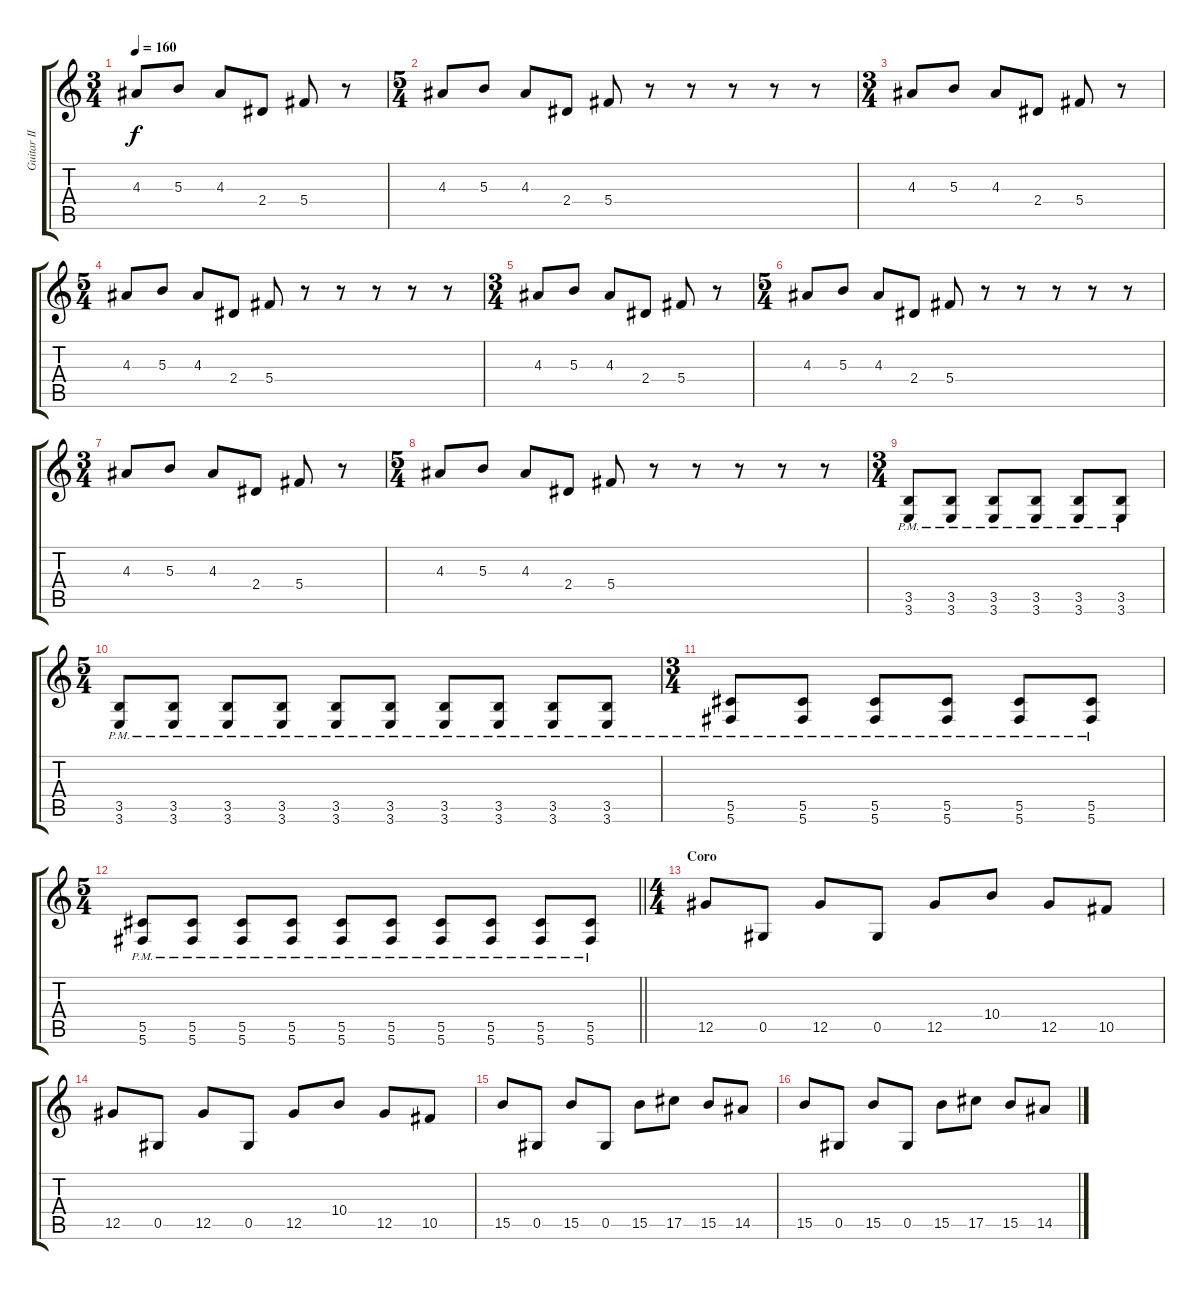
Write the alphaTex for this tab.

\track ("Guitar II" "Guitar II") {instrument distortionguitar}
\staff {score tabs}
\tuning (Eb4 Bb3 Gb3 Db3 Ab2 Db2) {hide}
\ts (3 4)
\tempo 160
\clef g2
\ks c
4.3.8{dy f} 5.3.8 4.3.8 2.4.8 5.4.8 r.8 |
\ts (5 4)
4.3.8 5.3.8 4.3.8 2.4.8 5.4.8 r.8 r.8 r.8 r.8 r.8 |
\ts (3 4)
4.3.8 5.3.8 4.3.8 2.4.8 5.4.8 r.8 |
\ts (5 4)
4.3.8 5.3.8 4.3.8 2.4.8 5.4.8 r.8 r.8 r.8 r.8 r.8 |
\ts (3 4)
4.3.8 5.3.8 4.3.8 2.4.8 5.4.8 r.8 |
\ts (5 4)
4.3.8 5.3.8 4.3.8 2.4.8 5.4.8 r.8 r.8 r.8 r.8 r.8 |
\ts (3 4)
4.3.8 5.3.8 4.3.8 2.4.8 5.4.8 r.8 |
\ts (5 4)
4.3.8 5.3.8 4.3.8 2.4.8 5.4.8 r.8 r.8 r.8 r.8 r.8 |
\ts (3 4)
(3.5{pm} 3.6{pm}).8 (3.5{pm} 3.6{pm}).8 (3.5{pm} 3.6{pm}).8 (3.5{pm} 3.6{pm}).8 (3.5{pm} 3.6{pm}).8 (3.5{pm} 3.6{pm}).8 |
\ts (5 4)
(3.5{pm} 3.6{pm}).8 (3.5{pm} 3.6{pm}).8 (3.5{pm} 3.6{pm}).8 (3.5{pm} 3.6{pm}).8 (3.5{pm} 3.6{pm}).8 (3.5{pm} 3.6{pm}).8 (3.5{pm} 3.6{pm}).8 (3.5{pm} 3.6{pm}).8 (3.5{pm} 3.6{pm}).8 (3.5{pm} 3.6{pm}).8 |
\ts (3 4)
(5.5{pm} 5.6{pm}).8 (5.5{pm} 5.6{pm}).8 (5.5{pm} 5.6{pm}).8 (5.5{pm} 5.6{pm}).8 (5.5{pm} 5.6{pm}).8 (5.5{pm} 5.6{pm}).8 |
\ts (5 4)
\barLineRight lightlight
(5.5{pm} 5.6{pm}).8 (5.5{pm} 5.6{pm}).8 (5.5{pm} 5.6{pm}).8 (5.5{pm} 5.6{pm}).8 (5.5{pm} 5.6{pm}).8 (5.5{pm} 5.6{pm}).8 (5.5{pm} 5.6{pm}).8 (5.5{pm} 5.6{pm}).8 (5.5{pm} 5.6{pm}).8 (5.5{pm} 5.6{pm}).8 |
\ts (4 4)
\section ("" "Coro")
12.5.8 0.5.8 12.5.8 0.5.8 12.5.8 10.4.8 12.5.8 10.5.8 |
12.5.8 0.5.8 12.5.8 0.5.8 12.5.8 10.4.8 12.5.8 10.5.8 |
15.5.8 0.5.8 15.5.8 0.5.8 15.5.8 17.5.8 15.5.8 14.5.8 |
15.5.8 0.5.8 15.5.8 0.5.8 15.5.8 17.5.8 15.5.8 14.5.8
